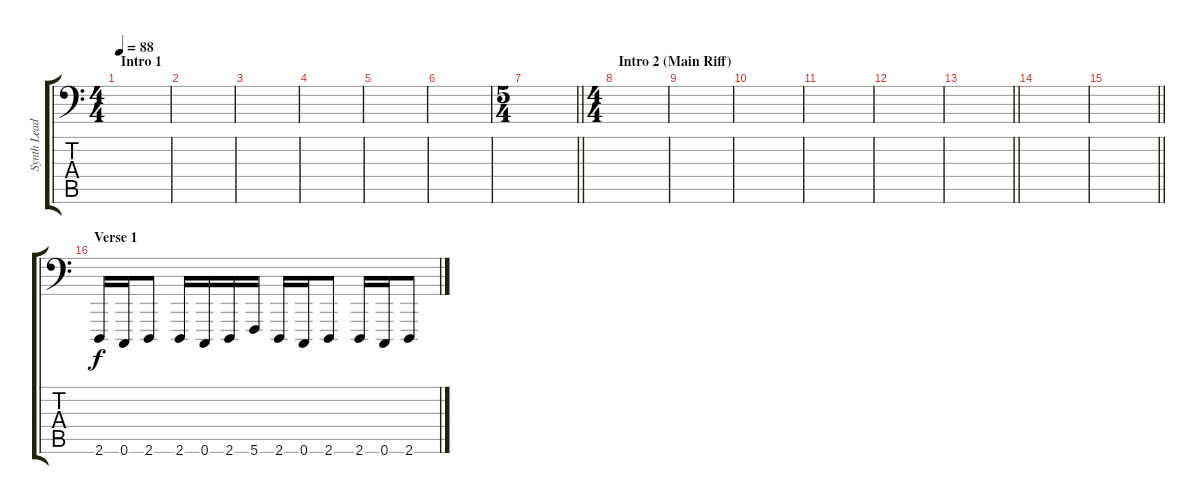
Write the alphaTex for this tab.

\track ("Synth Lead [Flake]" "Synth Lead") {instrument lead2sawtooth}
\staff {score tabs}
\tuning (D3 A2 F2 C2 G1 C1) {hide}
\ts (4 4)
\section ("" "Intro 1")
\tempo 88
\clef f4
\ks c
|
|
|
|
|
|
\ts (5 4)
\barLineRight lightlight
|
\ts (4 4)
\section ("" "Intro 2 (Main Riff)")
|
|
|
|
|
\barLineRight lightlight
|
|
\barLineRight lightlight
|
\section ("" "Verse 1")
2.6.16 0.6.16 2.6.8 2.6.16 0.6.16 2.6.16 5.6.16 2.6.16 0.6.16 2.6.8 2.6.16 0.6.16 2.6.8
